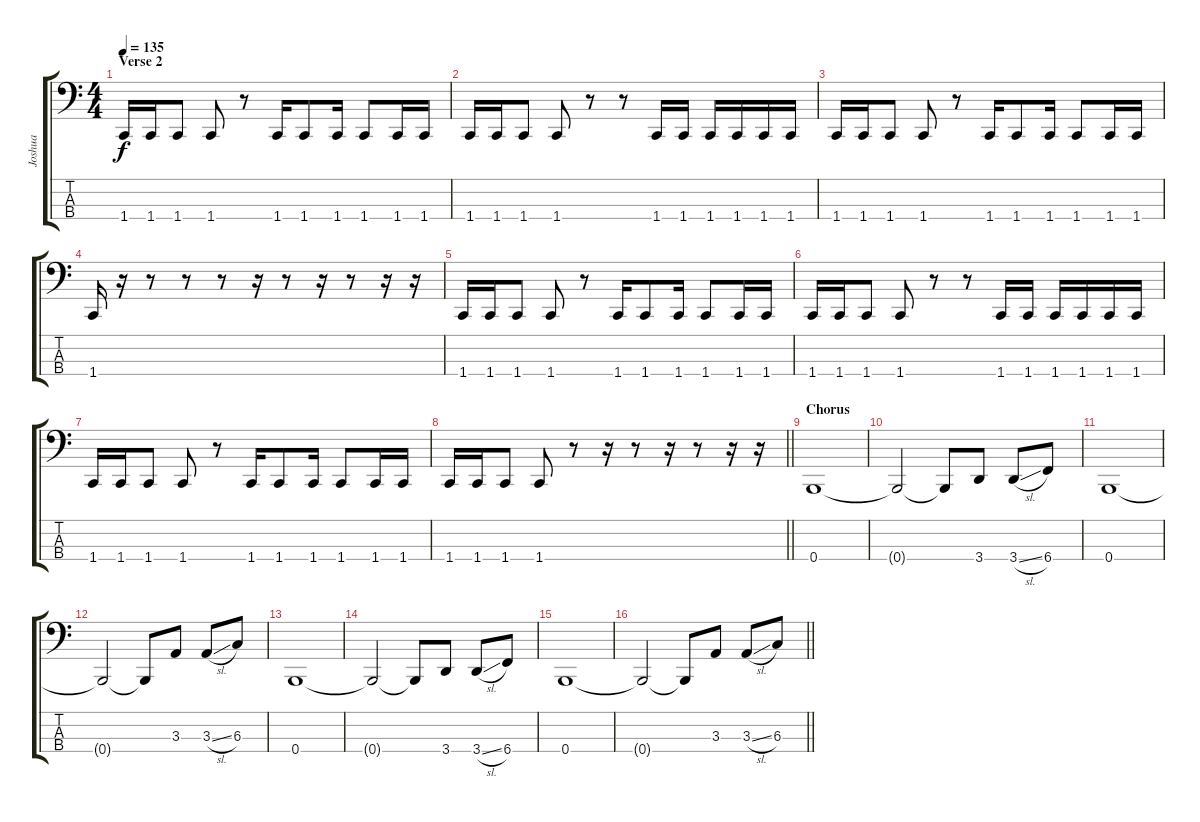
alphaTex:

\track ("Joshua" "Joshua") {instrument electricbasspick}
\staff {score tabs}
\tuning (E2 B1 Gb1 B0) {hide}
\ts (4 4)
\section ("" "Verse 2")
\tempo 135
\clef f4
\ks c
1.4.16{dy f} 1.4.16 1.4.8 1.4.8 r.8 1.4.16 1.4.8 1.4.16 1.4.8 1.4.16 1.4.16 |
1.4.16 1.4.16 1.4.8 1.4.8 r.8 r.8 1.4.16 1.4.16 1.4.16 1.4.16 1.4.16 1.4.16 |
1.4.16 1.4.16 1.4.8 1.4.8 r.8 1.4.16 1.4.8 1.4.16 1.4.8 1.4.16 1.4.16 |
1.4.16 r.16 r.8 r.8 r.8 r.16 r.8 r.16 r.8 r.16 r.16 |
1.4.16 1.4.16 1.4.8 1.4.8 r.8 1.4.16 1.4.8 1.4.16 1.4.8 1.4.16 1.4.16 |
1.4.16 1.4.16 1.4.8 1.4.8 r.8 r.8 1.4.16 1.4.16 1.4.16 1.4.16 1.4.16 1.4.16 |
1.4.16 1.4.16 1.4.8 1.4.8 r.8 1.4.16 1.4.8 1.4.16 1.4.8 1.4.16 1.4.16 |
\barLineRight lightlight
1.4.16 1.4.16 1.4.8 1.4.8 r.8 r.16 r.8 r.16 r.8 r.16 r.16 |
\section ("" "Chorus")
0.4.1 |
0.4{t}.2 0.4{t}.8 3.4.8 3.4{sl}.8 6.4.8 |
0.4.1 |
0.4{t}.2 0.4{t}.8 3.3.8 3.3{sl}.8 6.3.8 |
0.4.1 |
0.4{t}.2 0.4{t}.8 3.4.8 3.4{sl}.8 6.4.8 |
0.4.1 |
\barLineRight lightlight
0.4{t}.2 0.4{t}.8 3.3.8 3.3{sl}.8 6.3.8
